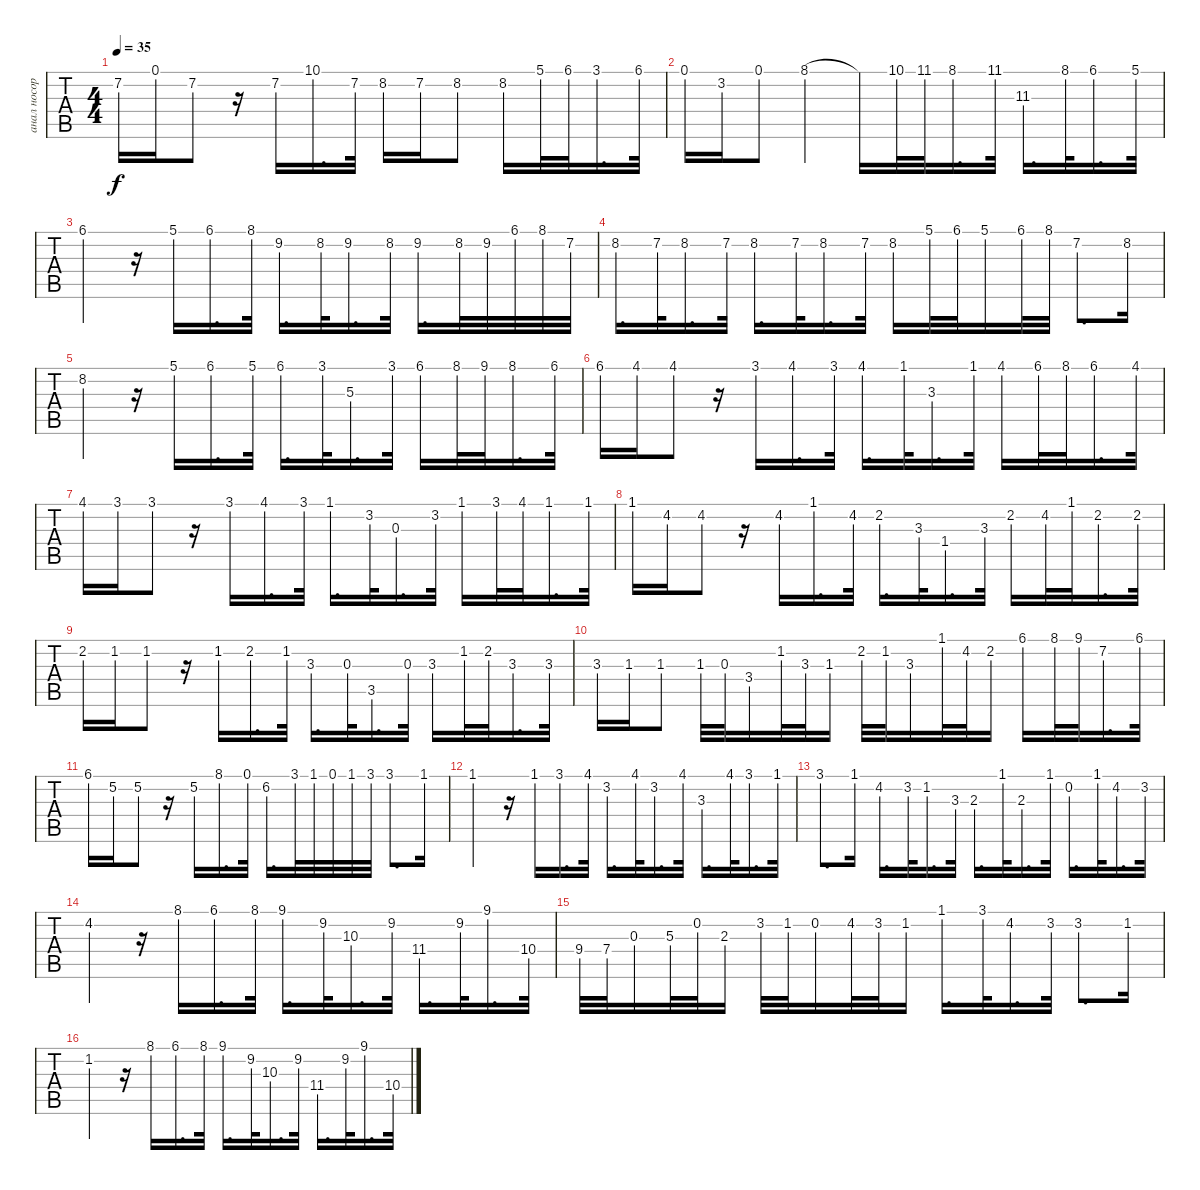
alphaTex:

\track ("анал носорог" "анал носор") {instrument distortionguitar}
\staff {tabs}
\tuning (C4 G3 Eb3 Bb2 F2 C2) {hide}
\ts (4 4)
\tempo 35
\clef g2
\ks cminor
7.2.16{dy f} 0.1.16 7.2.8 r.16 7.2.16 10.1.16{d} 7.2.32 8.2.16 7.2.16 8.2.8 8.2.16 5.1.32 6.1.32 3.1.16{d} 6.1.32 |
0.1.16 3.2.16 0.1.8 8.1.4 8.1{t}.16 10.1.32 11.1.32 8.1.16{d} 11.1.32 11.3.16{d} 8.1.32 6.1.16{d} 5.1.32 |
6.1.4 r.16 5.1.16 6.1.16{d} 8.1.32 9.2.16{d} 8.2.32 9.2.16{d} 8.2.32 9.2.16{d} 8.2.32 9.2.32 6.1.32 8.1.32 7.2.32 |
8.2.16{d} 7.2.32 8.2.16{d} 7.2.32 8.2.16{d} 7.2.32 8.2.16{d} 7.2.32 8.2.16 5.1.32 6.1.32 5.1.16 6.1.32 8.1.32 7.2.8{d} 8.2.16 |
8.2.4 r.16 5.1.16 6.1.16{d} 5.1.32 6.1.16{d} 3.1.32 5.3.16{d} 3.1.32 6.1.16 8.1.32 9.1.32 8.1.16{d} 6.1.32 |
6.1.16 4.1.16 4.1.8 r.16 3.1.16 4.1.16{d} 3.1.32 4.1.16{d} 1.1.32 3.3.16{d} 1.1.32 4.1.16 6.1.32 8.1.32 6.1.16{d} 4.1.32 |
4.1.16 3.1.16 3.1.8 r.16 3.1.16 4.1.16{d} 3.1.32 1.1.16{d} 3.2.32 0.3.16{d} 3.2.32 1.1.16 3.1.32 4.1.32 1.1.16{d} 1.1.32 |
1.1.16 4.2.16 4.2.8 r.16 4.2.16 1.1.16{d} 4.2.32 2.2.16{d} 3.3.32 1.4.16{d} 3.3.32 2.2.16 4.2.32 1.1.32 2.2.16{d} 2.2.32 |
2.2.16 1.2.16 1.2.8 r.16 1.2.16 2.2.16{d} 1.2.32 3.3.16{d} 0.3.32 3.5.16{d} 0.3.32 3.3.16 1.2.32 2.2.32 3.3.16{d} 3.3.32 |
3.3.16 1.3.16 1.3.8 1.3.32 0.3.32 3.4.16 1.2.32 3.3.32 1.3.16 2.2.32 1.2.32 3.3.16 1.1.32 4.2.32 2.2.16 6.1.16 8.1.32 9.1.32 7.2.16{d} 6.1.32 |
6.1.16 5.2.16 5.2.8 r.16 5.2.16 8.1.16{d} 0.1.32 6.2.16{d} 3.1.32 1.1.32 0.1.32 1.1.32 3.1.32 3.1.8{d} 1.1.16 |
1.1.4 r.16 1.1.16 3.1.16{d} 4.1.32 3.2.16{d} 4.1.32 3.2.16{d} 4.1.32 3.3.16{d} 4.1.32 3.1.16{d} 1.1.32 |
3.1.8{d} 1.1.16 4.2.16{d} 3.2.32 1.2.16{d} 3.3.32 2.3.16{d} 1.1.32 2.3.16{d} 1.1.32 0.2.16{d} 1.1.32 4.2.16{d} 3.2.32 |
4.2.4 r.16 8.1.16 6.1.16{d} 8.1.32 9.1.16{d} 9.2.32 10.3.16{d} 9.2.32 11.4.16{d} 9.2.32 9.1.16{d} 10.4.32 |
9.4.32 7.4.32 0.3.16 5.3.32 0.2.32 2.3.16 3.2.32 1.2.32 0.2.16 4.2.32 3.2.32 1.2.16 1.1.16{d} 3.1.32 4.2.16{d} 3.2.32 3.2.8{d} 1.2.16 |
1.2.4 r.16 8.1.16 6.1.16{d} 8.1.32 9.1.16{d} 9.2.32 10.3.16{d} 9.2.32 11.4.16{d} 9.2.32 9.1.16{d} 10.4.32
